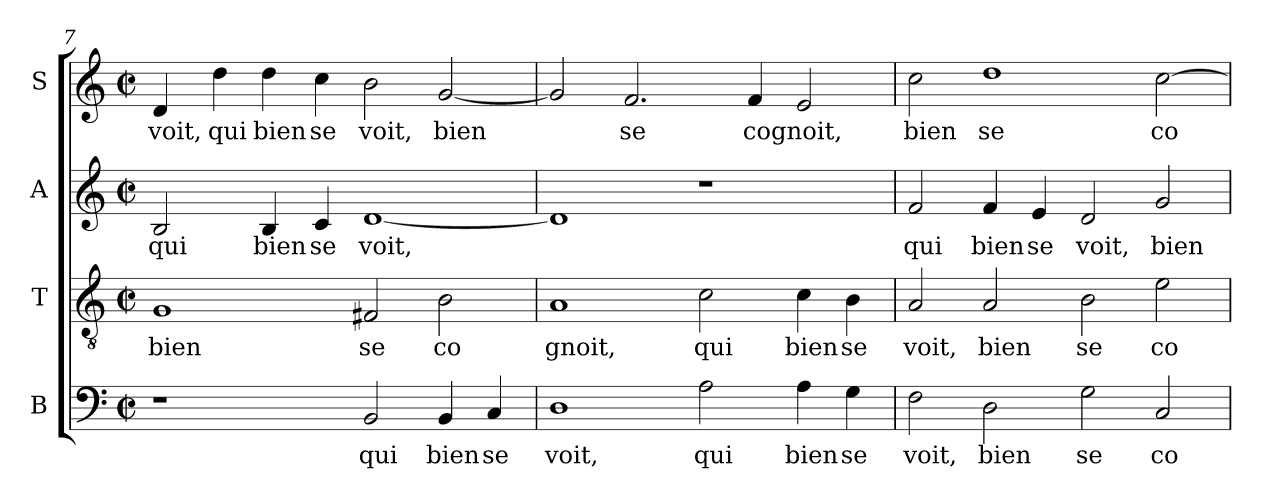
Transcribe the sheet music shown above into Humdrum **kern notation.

**kern	**text	**kern	**text	**kern	**text	**kern	**text
*part4	*part4	*part3	*part3	*part2	*part2	*part1	*part1
*staff4	*staff4	*staff3	*staff3	*staff2	*staff2	*staff1	*staff1
*I"B	*	*I"T	*	*I"A	*	*I"S	*
*clefF4	*	*clefGv2	*	*clefG2	*	*clefG2	*
*k[]	*	*k[]	*	*k[]	*	*k[]	*
*C:	*	*C:	*	*C:	*	*C:	*
*M2/2	*	*M2/2	*	*M2/2	*	*M2/2	*
*met(c|)	*	*met(c|)	*	*met(c|)	*	*met(c|)	*
=7	=7	=7	=7	=7	=7	=7	=7
!	!	!	!LO:LY:b:cj	!	!LO:LY:b:cj	!	!LO:LY:b:cj
1r	.	1G	bien	2B/	qui	4d/	voit,
!	!	!	!	!	!	!	!LO:LY:b:cj
.	.	.	.	.	.	4dd\	qui
!	!	!	!	!	!LO:LY:b:cj	!	!LO:LY:b:cj
.	.	.	.	4B/	bien	4dd\	bien
!	!	!	!	!	!LO:LY:b:cj	!	!LO:LY:b:cj
.	.	.	.	4c/	se	4cc\	se
!	!LO:LY:b:cj	!	!LO:LY:b:cj	!	!LO:LY:b:cj	!	!LO:LY:b:cj
2BB/	qui	2F#X/	se	[<1d	voit,	2b\	voit,
!	!LO:LY:b:cj	!	!LO:LY:b:cj	!	!	!	!LO:LY:b:cj
4BB/	bien	2B\	co	.	.	[<2g/	bien
!	!LO:LY:b:cj	!	!	!	!	!	!
4C/	se	.	.	.	.	.	.
=8	=8	=8	=8	=8	=8	=8	=8
!	!LO:LY:b:cj	!	!LO:LY:b:cj	!	!LO:LY:b:cj	!	!LO:LY:b:cj
1D	voit,	1A	gnoit,	1d]	.	2g/]	.
!	!	!	!	!	!	!	!LO:LY:b:cj
.	.	.	.	.	.	2.f/	se
!	!LO:LY:b:cj	!	!LO:LY:b:cj	!	!	!	!
2A\	qui	2c\	qui	1r	.	.	.
!	!	!	!	!	!	!	!LO:LY:b:cj
.	.	.	.	.	.	4f/	cognoit,
!	!LO:LY:b:cj	!	!LO:LY:b:cj	!	!	!	!LO:LY:b:cj
4A\	bien	4c\	bien	.	.	2e/	.
!	!LO:LY:b:cj	!	!LO:LY:b:cj	!	!	!	!
4G\	se	4B\	se	.	.	.	.
!!LO:PB:g=z
=9	=9	=9	=9	=9	=9	=9	=9
!	!LO:LY:b:cj	!	!LO:LY:b:cj	!	!LO:LY:b:cj	!	!LO:LY:b:cj
2F\	voit,	2A/	voit,	2f/	qui	2cc\	bien
!	!LO:LY:b:cj	!	!LO:LY:b:cj	!	!LO:LY:b:cj	!	!LO:LY:b:cj
2D\	bien	2A/	bien	4f/	bien	1dd	se
!	!	!	!	!	!LO:LY:b:cj	!	!
.	.	.	.	4e/	se	.	.
!	!LO:LY:b:cj	!	!LO:LY:b:cj	!	!LO:LY:b:cj	!	!
2G\	se	2B\	se	2d/	voit,	.	.
!	!LO:LY:b:cj	!	!LO:LY:b:cj	!	!LO:LY:b:cj	!	!LO:LY:b:cj
2C/	co	2e\	co	2g/	bien	[>2cc\	co
=	=	=	=	=	=	=	=
*-	*-	*-	*-	*-	*-	*-	*-
